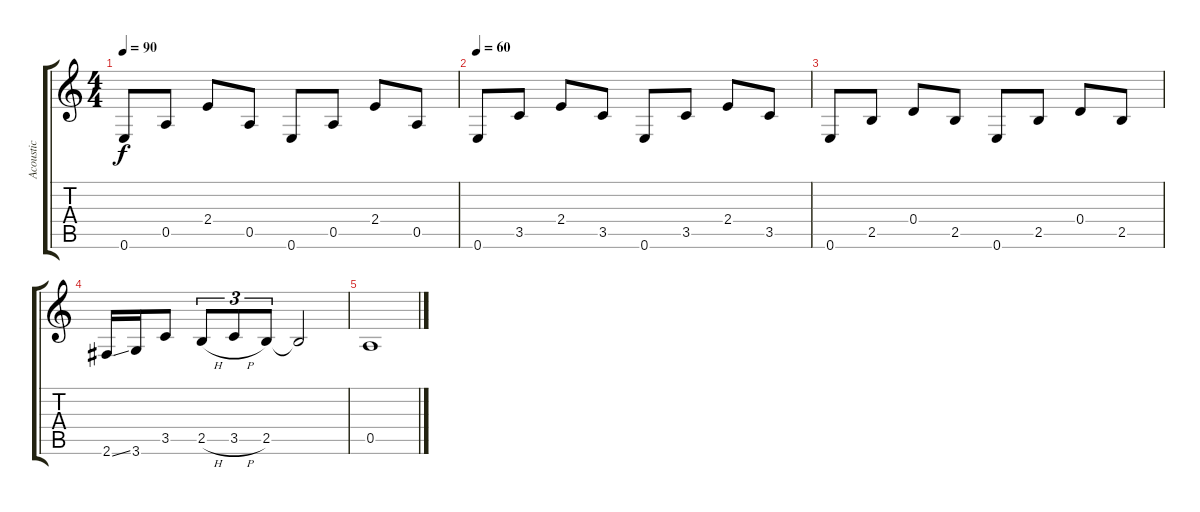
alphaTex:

\track ("Acoustic" "Acoustic") {instrument acousticguitarnylon}
\staff {score tabs}
\tuning (E4 B3 G3 D3 A2 E2) {hide}
\ts (4 4)
\tempo 90
\clef g2
\ks c
0.6.8{dy f} 0.5.8 2.4.8 0.5.8 0.6.8 0.5.8 2.4.8 0.5.8 |
\tempo 60
0.6.8 3.5.8 2.4.8 3.5.8 0.6.8 3.5.8 2.4.8 3.5.8 |
0.6.8 2.5.8 0.4.8 2.5.8 0.6.8 2.5.8 0.4.8 2.5.8 |
2.6{ss}.16 3.6.16 3.5.8 2.5{h}.8{tu (3 2)} 3.5{h}.8{tu (3 2)} 2.5.8{tu (3 2)} 2.5{t}.2 |
0.5.1
